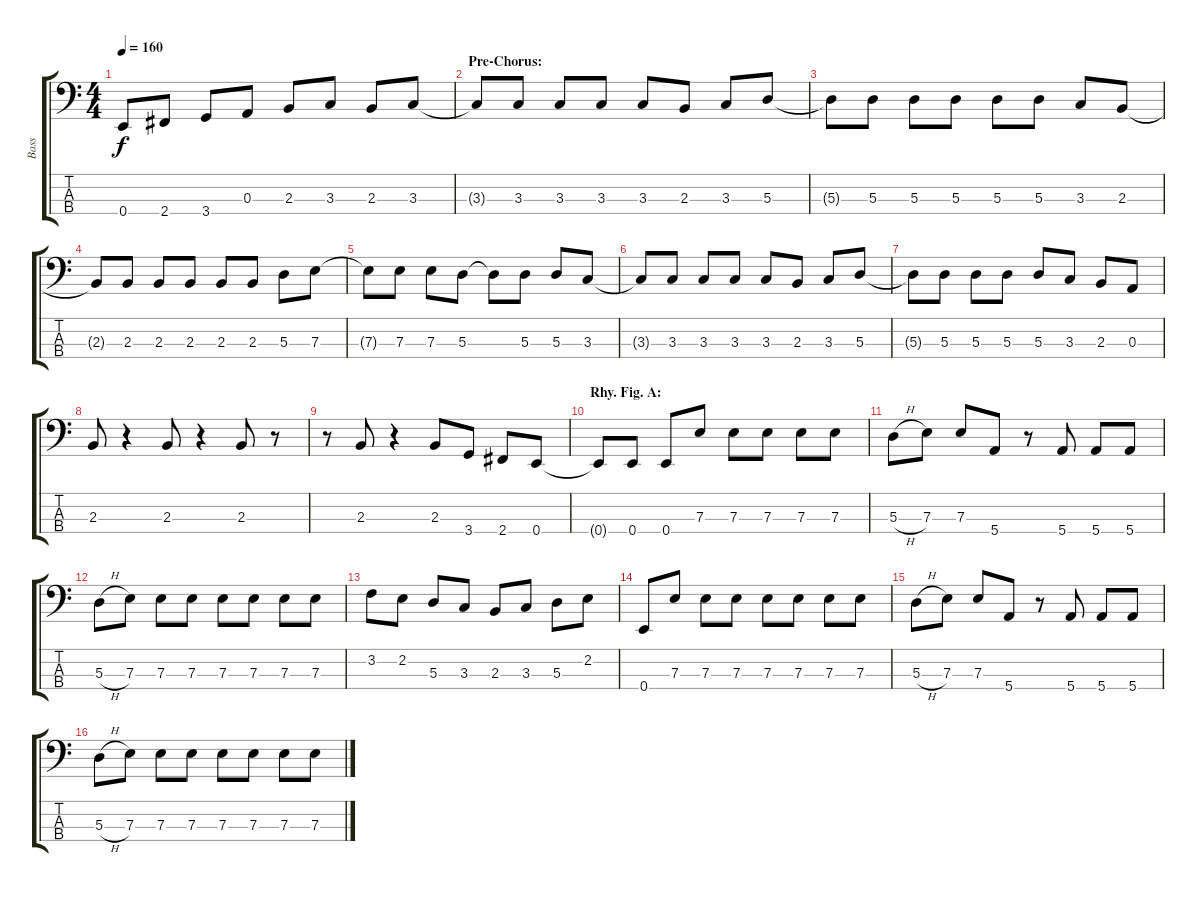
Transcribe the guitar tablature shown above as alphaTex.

\track ("Bass" "Bass") {instrument electricbasspick}
\staff {score tabs}
\tuning (G2 D2 A1 E1) {hide}
\ts (4 4)
\tempo 160
\clef f4
\ks c
0.4.8{dy f} 2.4.8 3.4.8 0.3.8 2.3.8 3.3.8 2.3.8 3.3.8 |
\section ("" "Pre-Chorus:")
3.3{t}.8 3.3.8 3.3.8 3.3.8 3.3.8 2.3.8 3.3.8 5.3.8 |
5.3{t}.8 5.3.8 5.3.8 5.3.8 5.3.8 5.3.8 3.3.8 2.3.8 |
2.3{t}.8 2.3.8 2.3.8 2.3.8 2.3.8 2.3.8 5.3.8 7.3.8 |
7.3{t}.8 7.3.8 7.3.8 5.3.8 5.3{t}.8 5.3.8 5.3.8 3.3.8 |
3.3{t}.8 3.3.8 3.3.8 3.3.8 3.3.8 2.3.8 3.3.8 5.3.8 |
5.3{t}.8 5.3.8 5.3.8 5.3.8 5.3.8 3.3.8 2.3.8 0.3.8 |
2.3.8 r.4 2.3.8 r.4 2.3.8 r.8 |
r.8 2.3.8 r.4 2.3.8 3.4.8 2.4.8 0.4.8 |
\section ("" "Rhy. Fig. A:")
0.4{t}.8 0.4.8 0.4.8 7.3.8 7.3.8 7.3.8 7.3.8 7.3.8 |
5.3{h}.8 7.3.8 7.3.8 5.4.8 r.8 5.4.8 5.4.8 5.4.8 |
5.3{h}.8 7.3.8 7.3.8 7.3.8 7.3.8 7.3.8 7.3.8 7.3.8 |
3.2.8 2.2.8 5.3.8 3.3.8 2.3.8 3.3.8 5.3.8 2.2.8 |
0.4.8 7.3.8 7.3.8 7.3.8 7.3.8 7.3.8 7.3.8 7.3.8 |
5.3{h}.8 7.3.8 7.3.8 5.4.8 r.8 5.4.8 5.4.8 5.4.8 |
5.3{h}.8 7.3.8 7.3.8 7.3.8 7.3.8 7.3.8 7.3.8 7.3.8
